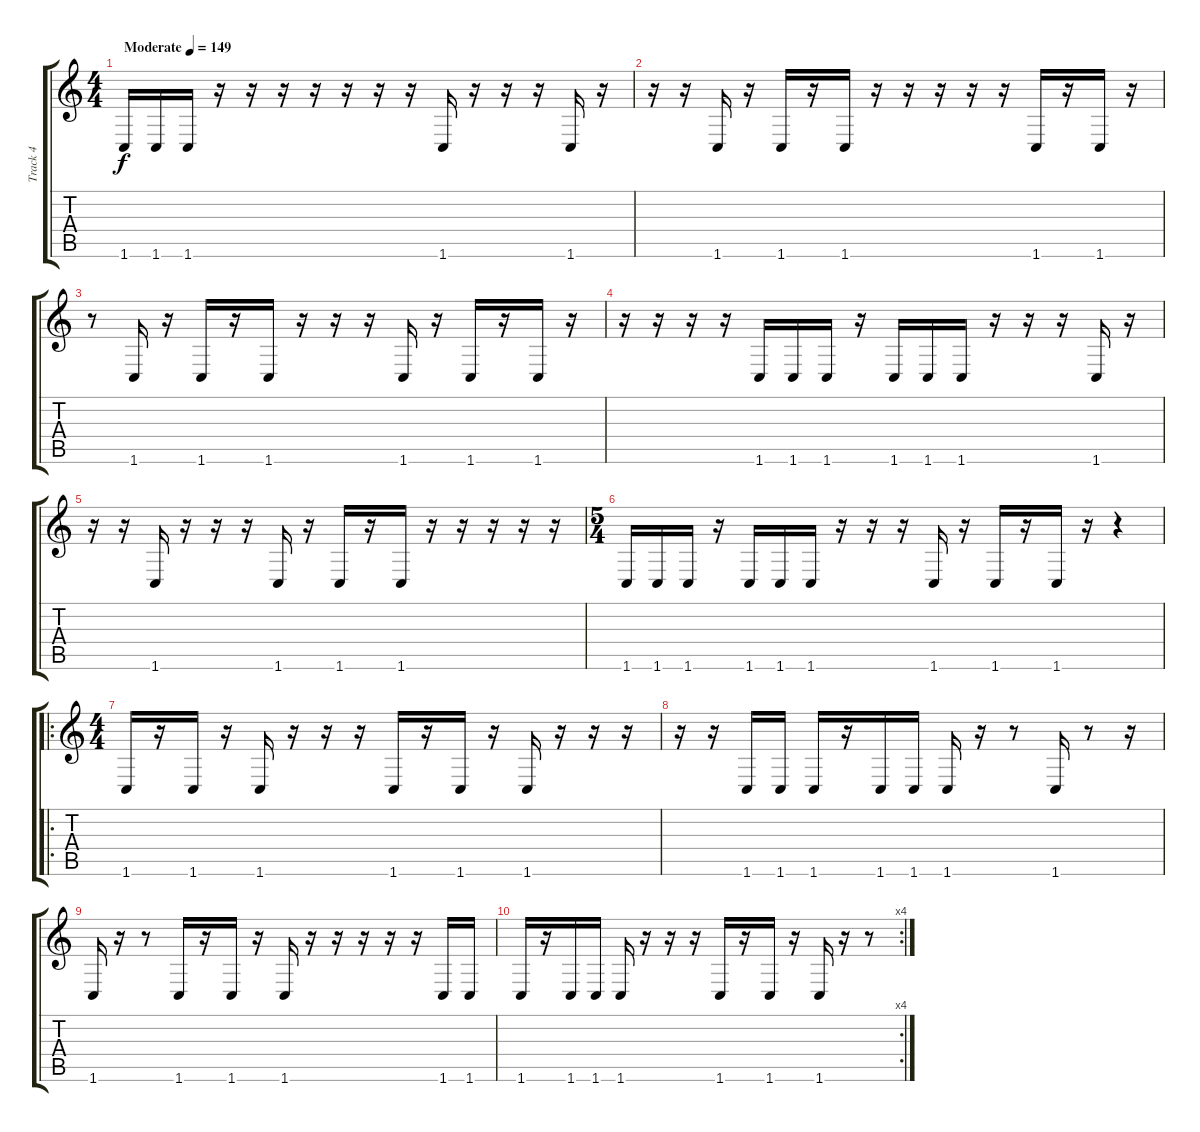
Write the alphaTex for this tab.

\track ("Track 4" "Track 4") {instrument electricbasspick}
\staff {score tabs}
\tuning (Db4 Ab3 E3 B2 Gb2 B1) {hide}
\ts (4 4)
\tempo (149 "Moderate")
\clef g2
\ks c
1.6.16{dy f instrument electricbasspick} 1.6.16 1.6.16 r.16 r.16 r.16 r.16 r.16 r.16 r.16 1.6.16 r.16 r.16 r.16 1.6.16 r.16 |
r.16 r.16 1.6.16 r.16 1.6.16 r.16 1.6.16 r.16 r.16 r.16 r.16 r.16 1.6.16 r.16 1.6.16 r.16 |
r.8 1.6.16 r.16 1.6.16 r.16 1.6.16 r.16 r.16 r.16 1.6.16 r.16 1.6.16 r.16 1.6.16 r.16 |
r.16 r.16 r.16 r.16 1.6.16 1.6.16 1.6.16 r.16 1.6.16 1.6.16 1.6.16 r.16 r.16 r.16 1.6.16 r.16 |
r.16 r.16 1.6.16 r.16 r.16 r.16 1.6.16 r.16 1.6.16 r.16 1.6.16 r.16 r.16 r.16 r.16 r.16 |
\ts (5 4)
1.6.16 1.6.16 1.6.16 r.16 1.6.16 1.6.16 1.6.16 r.16 r.16 r.16 1.6.16 r.16 1.6.16 r.16 1.6.16 r.16 r.4 |
\ro
\ts (4 4)
1.6.16 r.16 1.6.16 r.16 1.6.16 r.16 r.16 r.16 1.6.16 r.16 1.6.16 r.16 1.6.16 r.16 r.16 r.16 |
r.16 r.16 1.6.16 1.6.16 1.6.16 r.16 1.6.16 1.6.16 1.6.16 r.16 r.8 1.6.16 r.8 r.16 |
1.6.16 r.16 r.8 1.6.16 r.16 1.6.16 r.16 1.6.16 r.16 r.16 r.16 r.16 r.16 1.6.16 1.6.16 |
\rc 4
1.6.16 r.16 1.6.16 1.6.16 1.6.16 r.16 r.16 r.16 1.6.16 r.16 1.6.16 r.16 1.6.16 r.16 r.8
